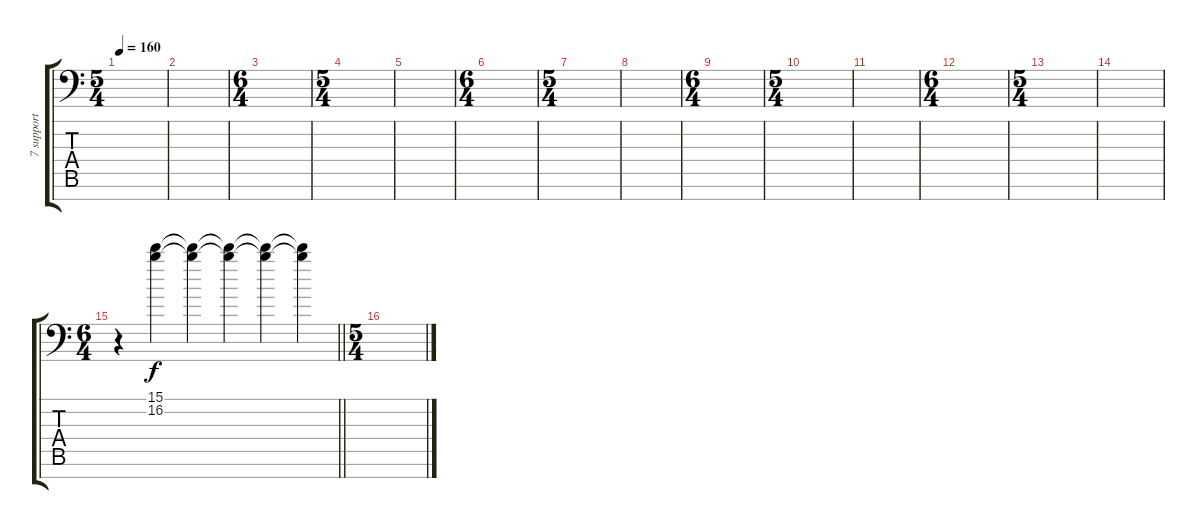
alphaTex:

\track ("7 support" "7 support") {instrument overdrivenguitar}
\staff {score tabs}
\tuning (B3 G3 D3 A2 E2 B1 E1) {hide}
\ts (5 4)
\tempo 160
\clef f4
\ks c
|
|
\ts (6 4)
|
\ts (5 4)
|
|
\ts (6 4)
|
\ts (5 4)
|
|
\ts (6 4)
|
\ts (5 4)
|
|
\ts (6 4)
|
\ts (5 4)
|
|
\ts (6 4)
\barLineRight lightlight
r.4{volume 13 balance 8 instrument distortionguitar} (15.1 16.2).4 (15.1{t} 16.2{t}).4 (15.1{t} 16.2{t}).4{volume 7} (15.1{t} 16.2{t}).4 (15.1{t} 16.2{t}).4 |
\ts (5 4)
\section ("" "")
